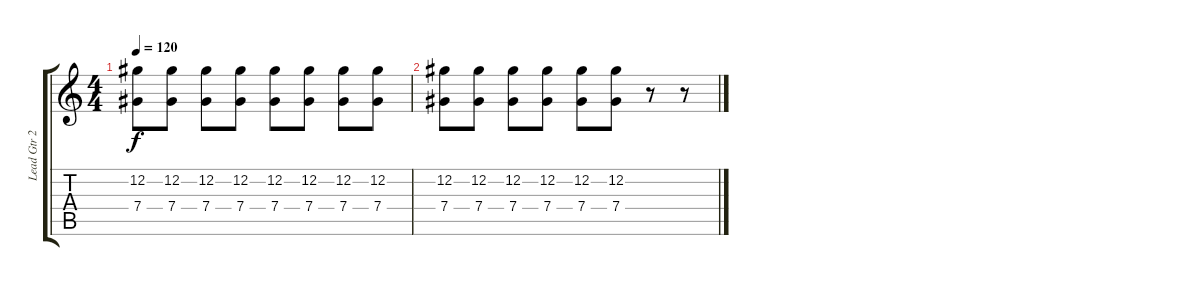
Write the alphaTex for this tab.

\track ("Lead Gtr 2" "Lead Gtr 2") {instrument overdrivenguitar}
\staff {score tabs}
\tuning (Eb4 Ab3 Gb3 Db3 Gb2 Db2) {hide}
\ts (4 4)
\tempo 120
\clef g2
\ks c
(12.2 7.4).8{dy f} (12.2 7.4).8 (12.2 7.4).8 (12.2 7.4).8 (12.2 7.4).8 (12.2 7.4).8 (12.2 7.4).8 (12.2 7.4).8 |
(12.2 7.4).8 (12.2 7.4).8 (12.2 7.4).8 (12.2 7.4).8 (12.2 7.4).8 (12.2 7.4).8 r.8 r.8
